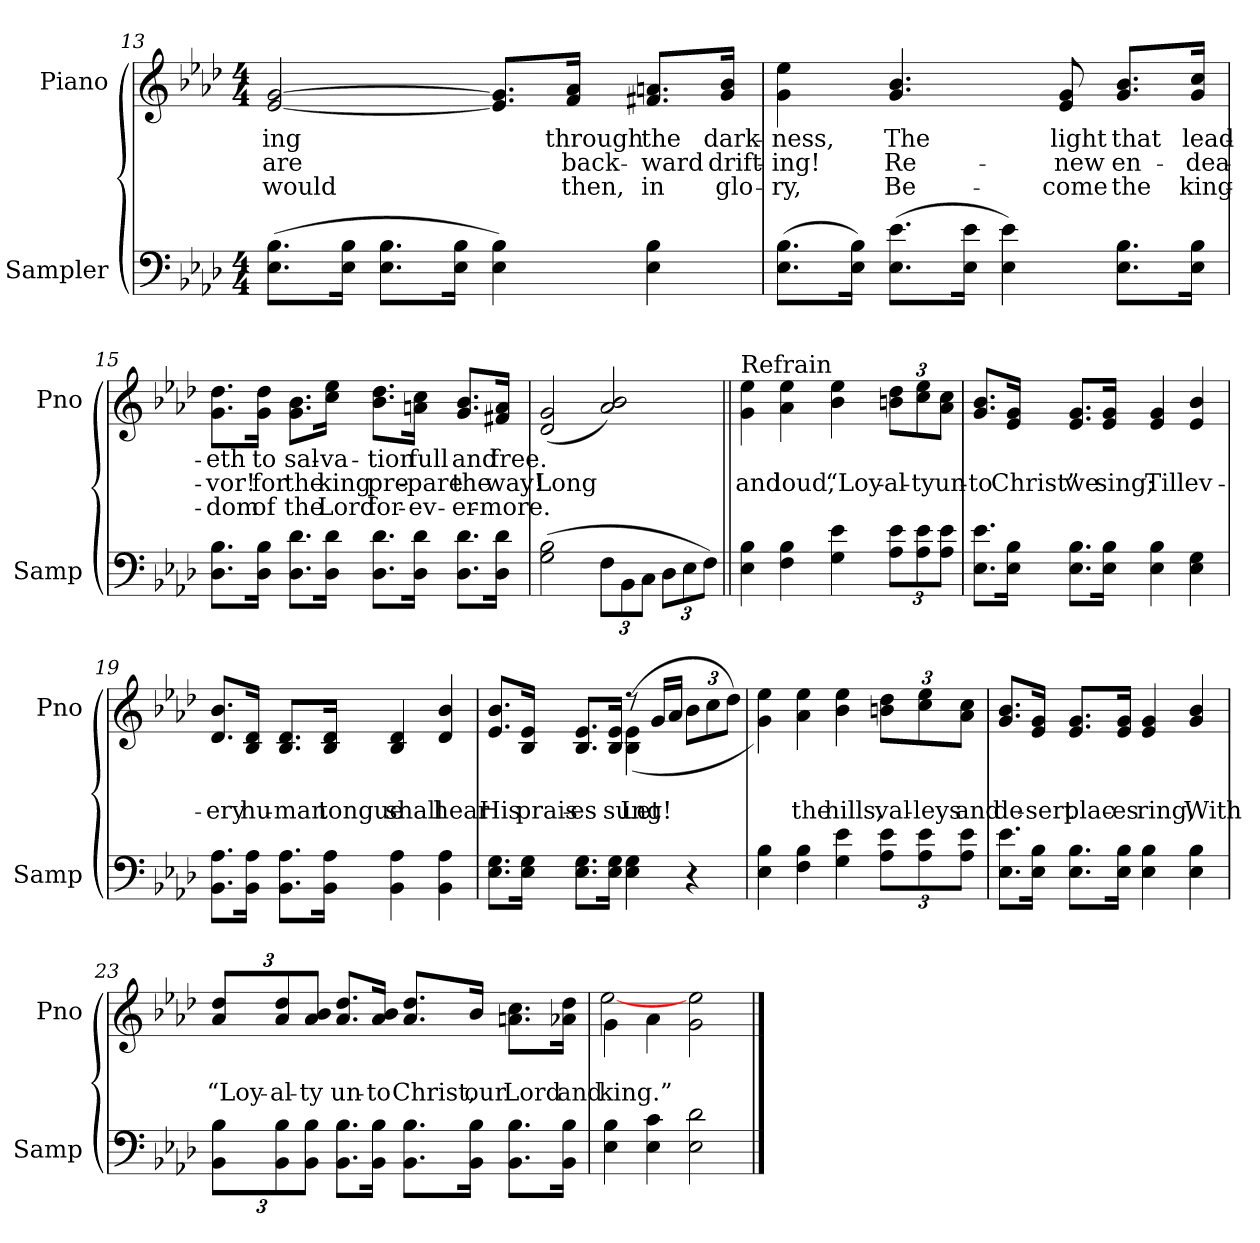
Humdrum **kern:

**kern	**kern	**text	**text	**text
*part2	*part1	*part1	*part1	*part1
*staff2	*staff1	*staff1	*staff1	*staff1
*I"Sampler	*I"Piano	*	*	*
*I'Samp	*I'Pno	*	*	*
*clefF4	*clefG2	*	*	*
*k[b-e-a-d-]	*k[b-e-a-d-]	*	*	*
*A-:	*A-:	*	*	*
*M4/4	*M4/4	*	*	*
=13	=13	=13	=13	=13
(8.E-\ 8.B-\L	[2e- [2g	-ing	are	would
16E-\ 16B-\Jk	.	.	.	.
8.E-\ 8.B-\L	.	.	.	.
16E-\ 16B-\Jk	.	.	.	.
4E- 4B-)	8.e-]/ 8.g]/L	.	.	.
.	16f/ 16a-/Jk	through	back-	then,
4E- 4B-	8.f#X/ 8.an/L	the	-ward	in
.	16g/ 16b-/Jk	dark-	drift-	glo-
=14	=14	=14	=14	=14
(8.E-\ 8.B-\L	4g 4ee-	-ness,	-ing!	-ry,
16E-\ 16B-\Jk)	.	.	.	.
(8.E-\ 8.e-\L	4.g 4.b-	The	Re-	Be-
16E-\ 16e-\Jk	.	.	.	.
4E- 4e-)	.	.	.	.
.	8e- 8g	light	-new	-come
8.E-\ 8.B-\L	8.g/ 8.b-/L	that	en-	the
16E-\ 16B-\Jk	16g/ 16cc/Jk	lead-	-dea-	king-
=15	=15	=15	=15	=15
8.D-\ 8.B-\L	8.g\ 8.dd-\L	-eth	-vor!	-dom
16D-\ 16B-\Jk	16g\ 16dd-\Jk	to	for	of
8.D-\ 8.d-\L	8.g\ 8.b-\L	sal-	the	the
16D-\ 16d-\Jk	16cc\ 16ee-\Jk	-va-	king	Lord
8.D-\ 8.d-\L	8.b-\ 8.dd-\L	-tion	pre-	for-
16D-\ 16d-\Jk	16an\ 16cc\Jk	full	-pare	-ev-
8.D-\ 8.d-\L	8.g/ 8.b-/L	and	the	-er-
16D-\ 16d-\Jk	16f#X/ 16a/Jk	free.	way!	-more.
=16	=16	=16	=16	=16
(2G 2B-	(2d- 2g	.	Long	.
12F\L	2a- 2b-)	.	.	.
12BB-\	.	.	.	.
12C\J	.	.	.	.
12D-\L	.	.	.	.
12E-\	.	.	.	.
12F\J)	.	.	.	.
=17||	=17||	=17||	=17||	=17||
!	!LO:TX:t=Refrain	!	!	!
4E- 4B-	4g 4ee-	.	and	.
4F 4B-	4a- 4ee-	.	loud,	.
4G 4e-	4b- 4ee-	.	“Loy-	.
12A-\ 12e-\L	12bn\ 12dd-\L	.	-al-	.
12A-\ 12e-\	12cc\ 12ee-\	.	-ty	.
12A-\ 12e-\J	12a-\ 12cc\J	.	un-	.
=18	=18	=18	=18	=18
8.E-\ 8.e-\L	8.g/ 8.b-/L	.	-to	.
16E-\ 16B-\Jk	16e-/ 16g/Jk	.	Christ”	.
8.E-\ 8.B-\L	8.e-/ 8.g/L	.	we	.
16E-\ 16B-\Jk	16e-/ 16g/Jk	.	sing;	.
4E- 4B-	4e- 4g	.	Till	.
4E- 4G	4e- 4b-	.	ev-	.
=19	=19	=19	=19	=19
8.BB-\ 8.A-\L	8.d-/ 8.b-/L	.	-ery	.
16BB-\ 16A-\Jk	16B-/ 16d-/Jk	.	hu-	.
8.BB-\ 8.A-\L	8.B-/ 8.d-/L	.	-man	.
16BB-\ 16A-\Jk	16B-/ 16d-/Jk	.	tongue	.
4BB- 4A-	4B- 4d-	.	shall	.
4BB- 4A-	4d- 4b-	.	hear	.
=20	=20	=20	=20	=20
*	*^	*	*	*
8.E-\ 8.G\L	8.e-/ 8.b-/L	2ryy	.	His	.
16E-\ 16G\Jk	16B-/ 16e-/Jk	.	.	prais-	.
8.E-\ 8.G\L	8.B-/ 8.e-/L	.	.	-es	.
16E-\ 16G\Jk	16B-/ 16e-/Jk	.	.	sung!	.
4E- 4G	(8r	(4B- 4e-	.	Let	.
.	16g/LL	.	.	.	.
.	16a-/JJ	.	.	.	.
4r	12b-\L	4ryy	.	.	.
.	12cc\	.	.	.	.
.	12dd-\J)	.	.	.	.
*	*v	*v	*	*	*
=21	=21	=21	=21	=21
4E- 4B-	4g 4ee-)	.	.	.
4F 4B-	4a- 4ee-	.	the	.
4G 4e-	4b- 4ee-	.	hills,	.
12A-\ 12e-\L	12bn\ 12dd-\L	.	val-	.
12A-\ 12e-\	12cc\ 12ee-\	.	-leys	.
12A-\ 12e-\J	12a-\ 12cc\J	.	and	.
=22	=22	=22	=22	=22
8.E-\ 8.e-\L	8.g/ 8.b-/L	.	de-	.
16E-\ 16B-\Jk	16e-/ 16g/Jk	.	-sert	.
8.E-\ 8.B-\L	8.e-/ 8.g/L	.	plac-	.
16E-\ 16B-\Jk	16e-/ 16g/Jk	.	-es	.
4E- 4B-	4e- 4g	.	ring,	.
4E- 4B-	4g 4b-	.	With	.
=23	=23	=23	=23	=23
12BB-\ 12B-\L	12a-/ 12dd-/L	.	“Loy-	.
12BB-\ 12B-\	12a-/ 12dd-/	.	-al-	.
12BB-\ 12B-\J	12a-/ 12b-/J	.	-ty	.
8.BB-\ 8.B-\L	8.a-/ 8.dd-/L	.	un-	.
16BB-\ 16B-\Jk	16a-/ 16b-/Jk	.	-to	.
8.BB-\ 8.B-\L	8.a-/ 8.dd-/L	.	Christ,	.
16BB-\ 16B-\Jk	16b-/Jk	.	our	.
8.BB-\ 8.B-\L	8.an\ 8.cc\L	.	Lord	.
16BB-\ 16B-\Jk	16a-X\ 16dd-\Jk	.	and	.
=24	=24	=24	=24	=24
*	*^	*	*	*
4E- 4B-	4g\	[2ee-	.	king.”	.
4E- 4c	4a-\	.	.	.	.
2E- 2d-	2g 2ee-	2ryy	.	.	.
*	*v	*v	*	*	*
==	==	==	==	==
*-	*-	*-	*-	*-
